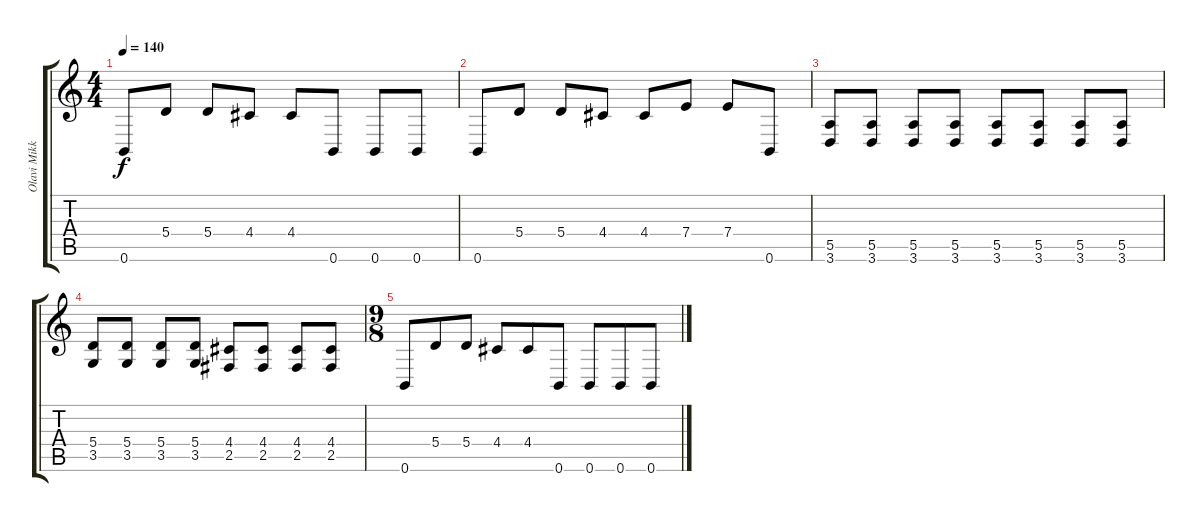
\track ("Olavi Mikkonen" "Olavi Mikk") {instrument distortionguitar}
\staff {score tabs}
\tuning (B3 Gb3 D3 A2 E2 B1) {hide}
\ts (4 4)
\tempo 140
\clef g2
\ks c
0.6.8{dy f} 5.4.8 5.4.8 4.4.8 4.4.8 0.6.8 0.6.8 0.6.8 |
0.6.8 5.4.8 5.4.8 4.4.8 4.4.8 7.4.8 7.4.8 0.6.8 |
(5.5 3.6).8 (5.5 3.6).8 (5.5 3.6).8 (5.5 3.6).8 (5.5 3.6).8 (5.5 3.6).8 (5.5 3.6).8 (5.5 3.6).8 |
(5.4 3.5).8 (5.4 3.5).8 (5.4 3.5).8 (5.4 3.5).8 (4.4 2.5).8 (4.4 2.5).8 (4.4 2.5).8 (4.4 2.5).8 |
\ts (9 8)
0.6.8 5.4.8 5.4.8 4.4.8 4.4.8 0.6.8 0.6.8 0.6.8 0.6.8
